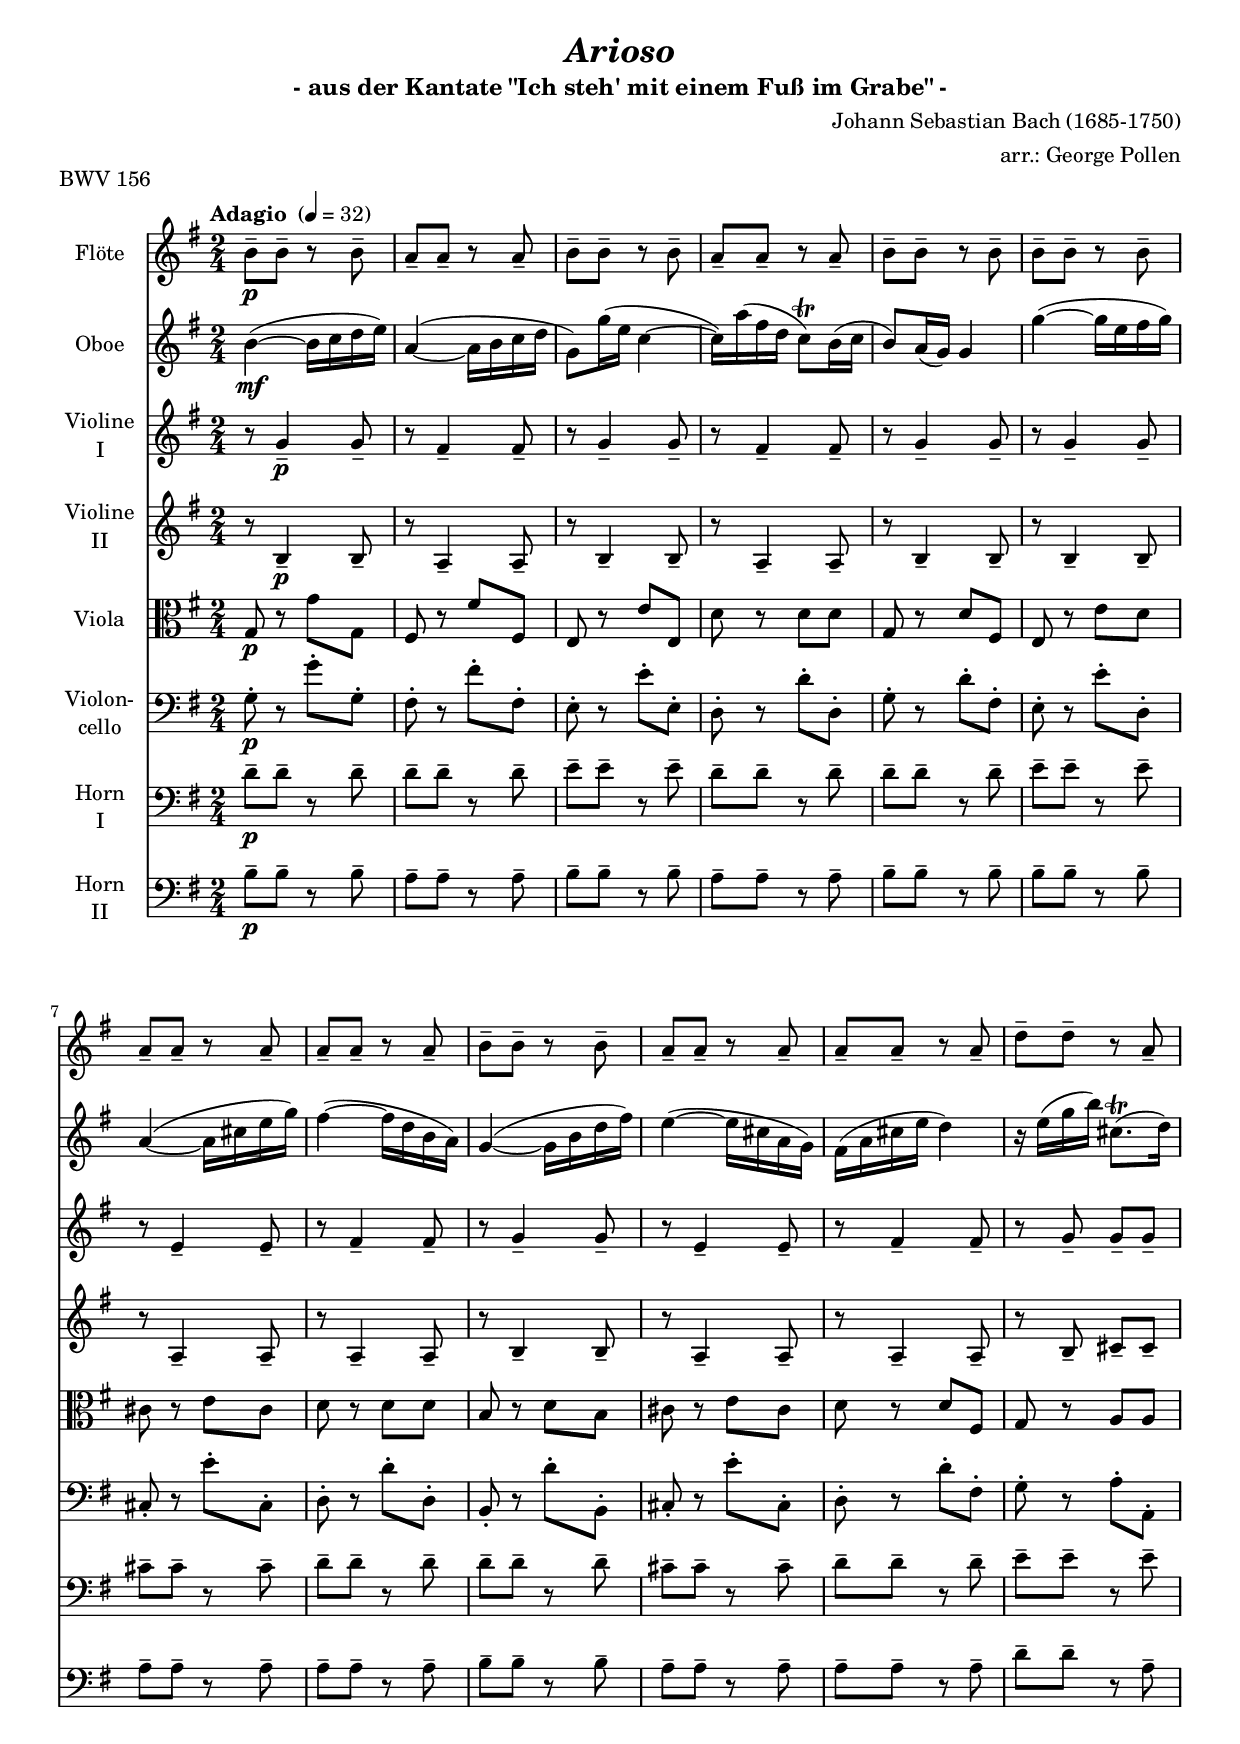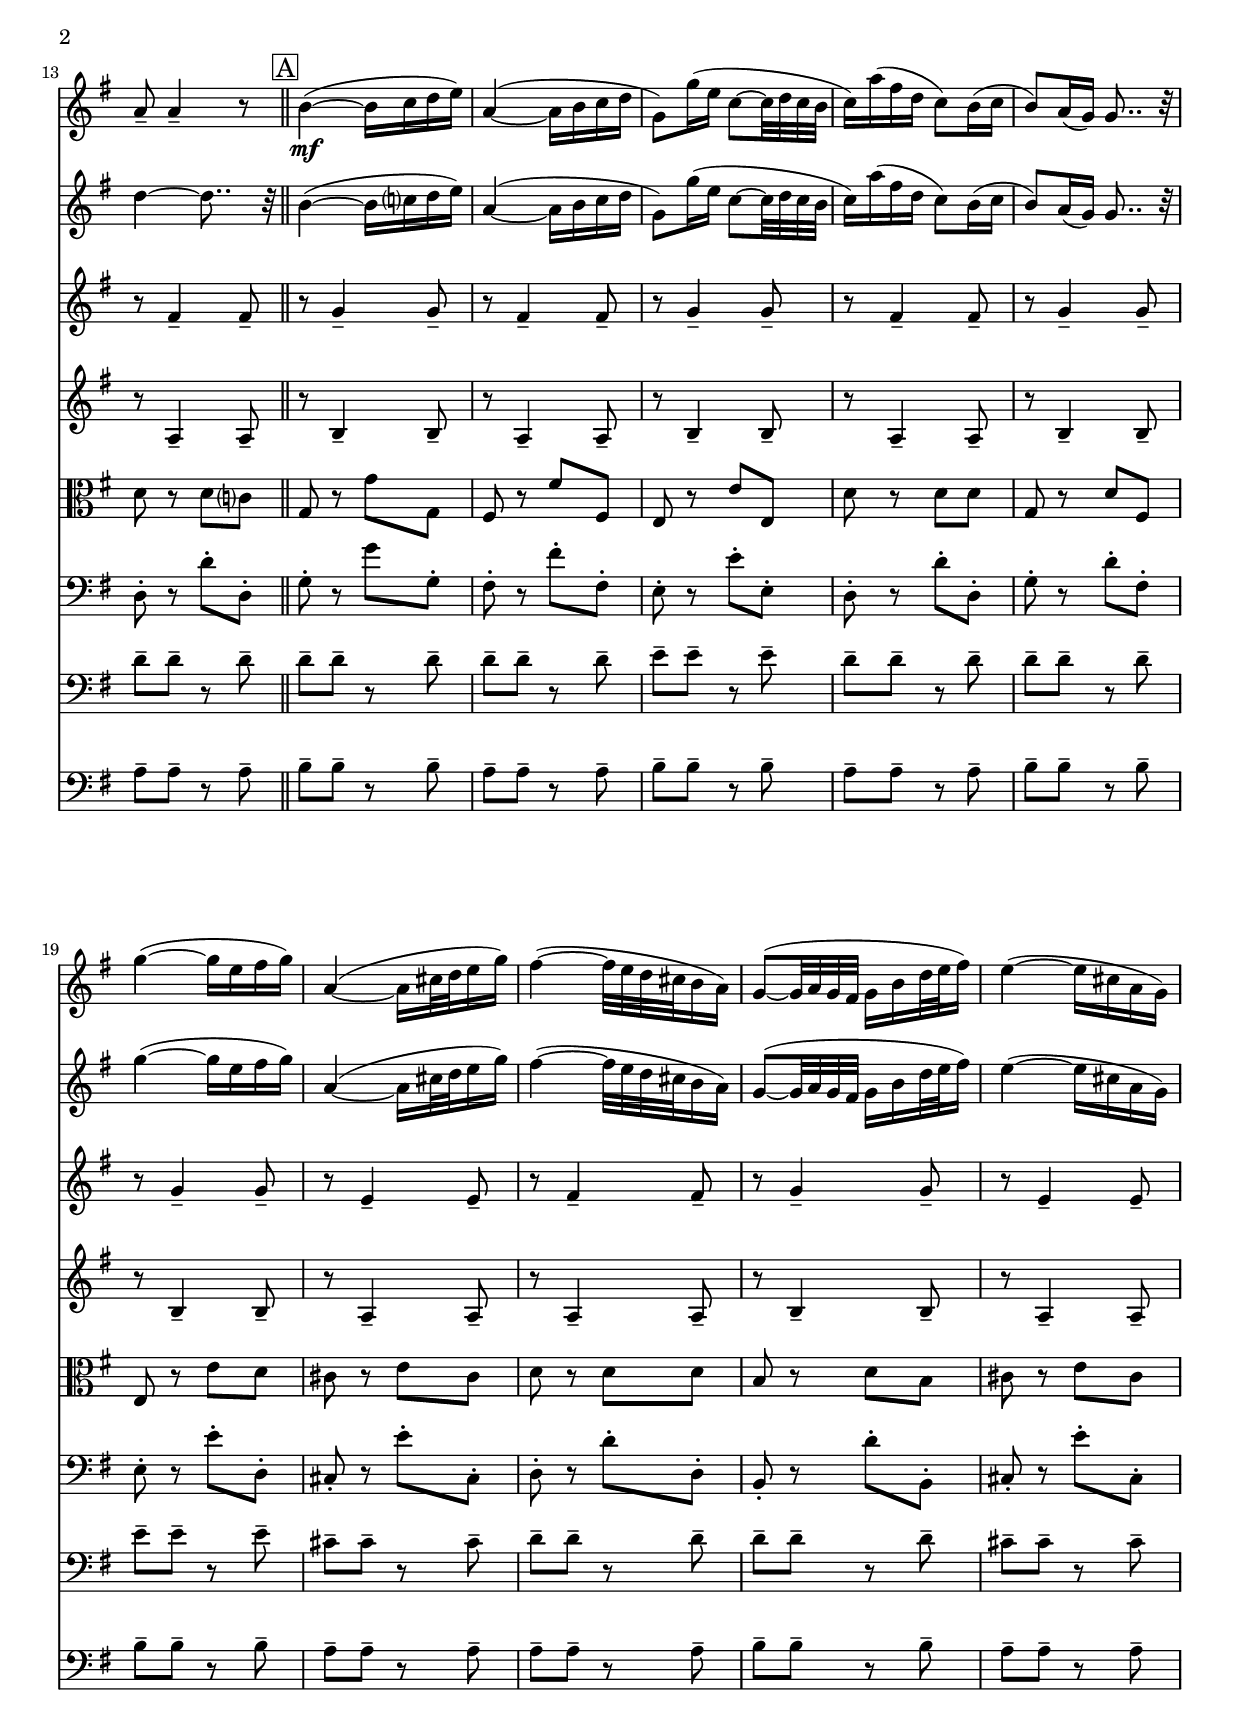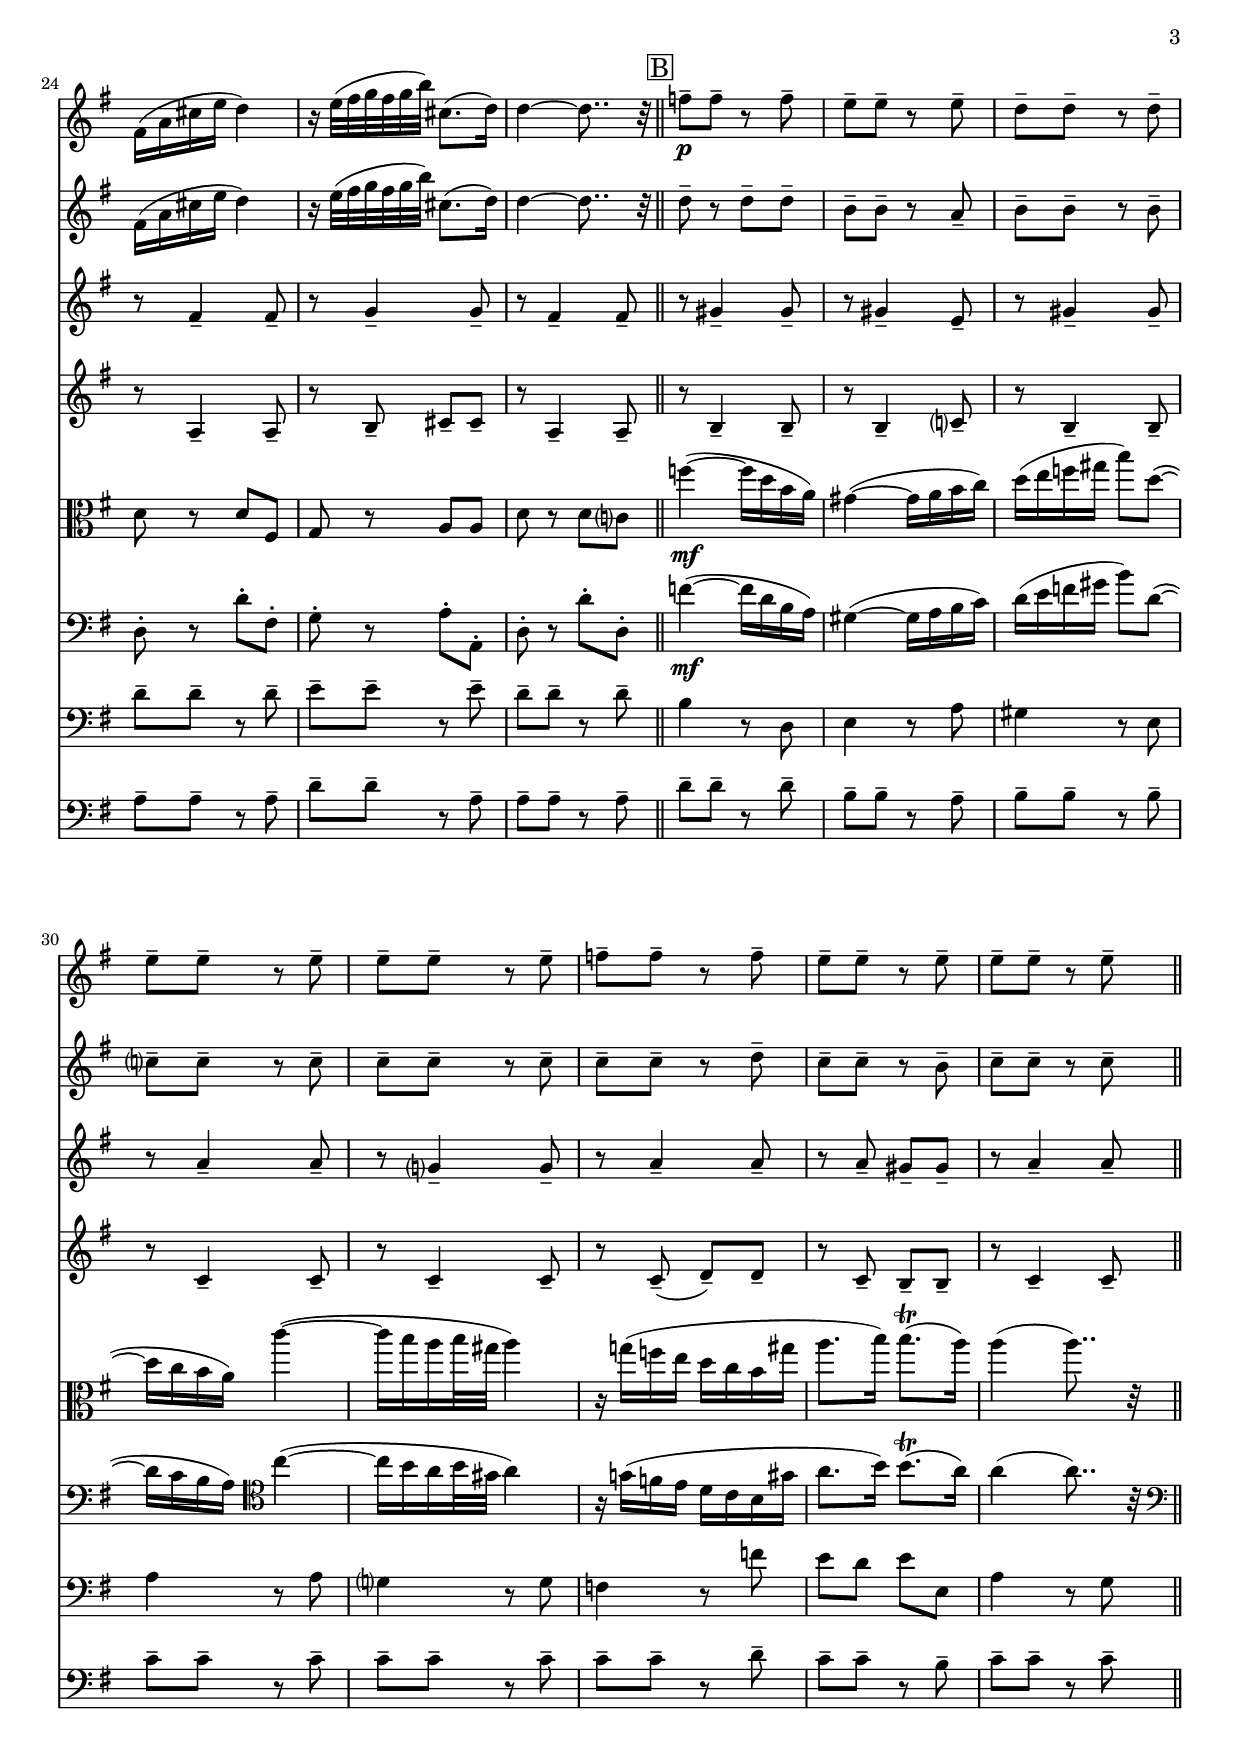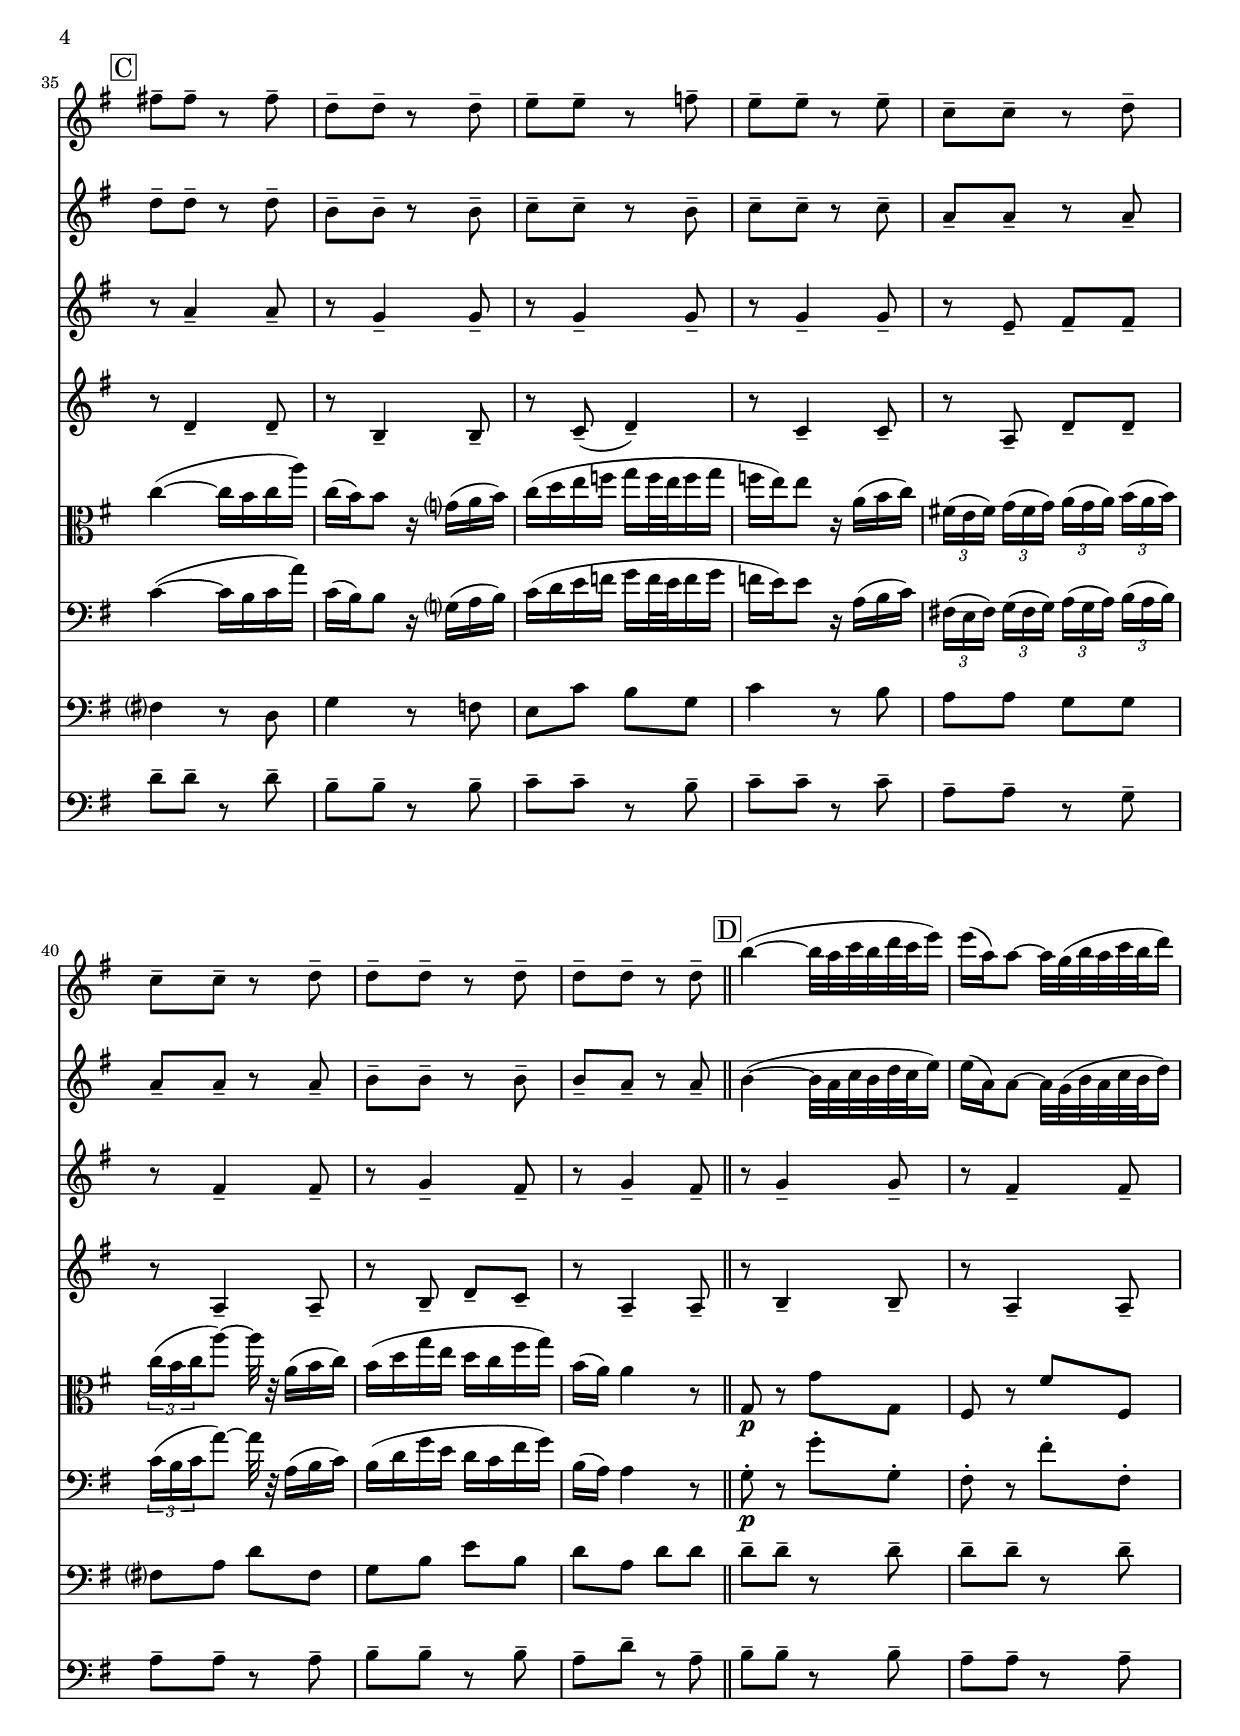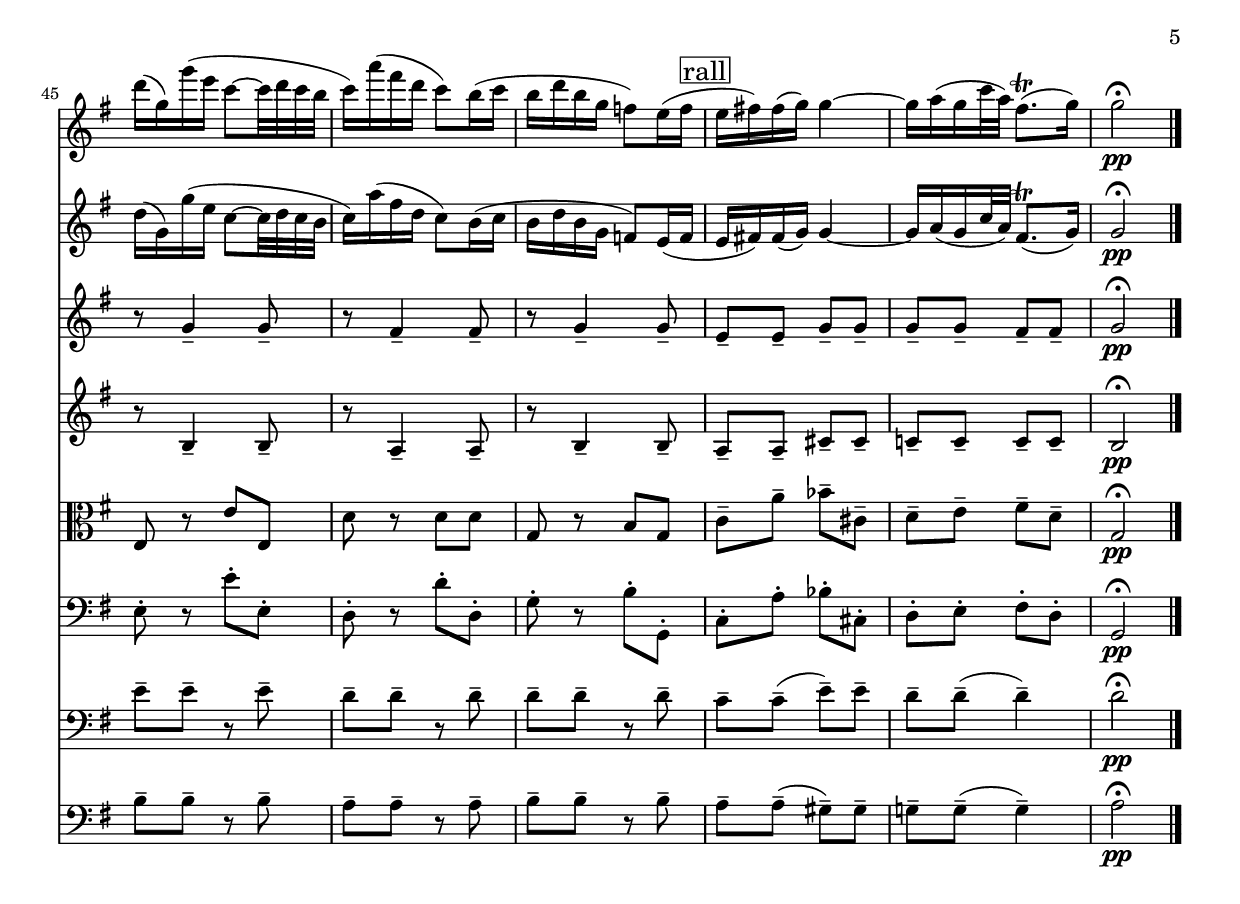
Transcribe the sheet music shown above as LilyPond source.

\version "2.14.2"
\include "deutsch.ly"

#(set-global-staff-size 18.4)

\header {
  title     = \markup \bold \italic "Arioso"
  subtitle  = "- aus der Kantate \"Ich steh' mit einem Fuß im Grabe\" -"
  composer  = "Johann Sebastian Bach (1685-1750)"
  arranger  = "arr.: George Pollen"
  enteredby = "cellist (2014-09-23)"
  piece     = "BWV 156"
}

voiceconsts = {
  \key f \major
  \time 2/4
  \tempo "Adagio " 4=32
  \numericTimeSignature
  \compressFullBarRests
  \set tupletSpannerDuration = #(ly:make-moment 1 8)
}

mifl= "oboe"
mist = "string ensemble 1"
miva = "pizzicato strings"
%miba = "bassoon"
miba = "drawbar organ"

boxa = { \bar "||" \mark \markup \box "A" }
boxb = { \bar "||" \mark \markup \box "B" }
boxc = { \bar "||" \mark \markup \box "C" }
boxd = { \bar "||" \mark \markup \box "D" }

rall = \mark \markup \box "rall"

va = \relative c'' {
   \voiceconsts

   a8--\p a-- r a--
   g-- g-- r g--
   a-- a-- r a--
   g-- g-- r g--
   a-- a-- r a--
   a-- a-- r a--

   g-- g-- r g--
   g-- g-- r g--
   a-- a-- r a--
   g-- g-- r g--
   g-- g-- r g--
   c-- c-- r g--
   g-- g4-- r8 \boxa

   a4(~\mf a16 b c d)
   g,4(~ g16 a b c
   f,8) f'16( d b8~ b32 c b a
   b16) g'( e c b8) a16( b
   a8) g16( f) f8.. r32
   f'4(~ f16 d e f)

   g,4(~ g16 h32 c d16 f)
   e4(~ e32 d c h a16 g)
   f8(~ f32 g f e f16 a c32 d e16)
   d4(~ d16 h g f)
   e( g h d c4)
   r16 d32( e f e f a) h,8.( c16)

   c4~ c8.. r32 \boxb
   es8--\p es-- r es--
   d-- d-- r d--
   c-- c-- r c--
   d-- d-- r d--
   d-- d-- r d--
   es-- es-- r es--
   d-- d-- r d--

   d-- d-- r d-- \boxc
   e!-- e-- r e--
   c-- c-- r c--
   d-- d-- r es--
   d-- d-- r d--
   b-- b-- r c--
   b-- b-- r c--
   c-- c-- r c--

   c-- c-- r c-- \boxd
   a'4(~ a32 g b a c b d16)
   d( g,) g8~ g32 f( a g b a c16)
   c( f,) f'( d b8~ b32 c b a

   b16) g'( e c b8) a16( b
   a c a f es8) d16( es \rall
   d e!) e( f) f4~
   f16 g( f b32 g) e8.(\trill f16)
   f2\fermata\pp \bar "|."
}

vb = \relative c'' {
   \voiceconsts

   a4(~\mf a16 b c d)
   g,4(~ g16 a b c
   f,8) f'16( d b4~
   b16) g'( e c b8)\trill a16( b
   a8) g16( f) f4
   f'(~ f16 d e f)

   g,4(~ g16 h d f)
   e4(~ e16 c a g)
   f4(~ f16 a c e)
   d4(~ d16 h g f)
   e( g h d c4)
   r16 d( f a) h,8.(\trill c16)
   c4~ c8.. r32 \boxa

   a4(~ a16 b? c d)
   g,4(~ g16 a b c
   f,8) f'16( d b8~ b32 c b a
   b16) g'( e c b8) a16( b
   a8) g16( f) f8.. r32
   f'4(~ f16 d e f)

   g,4(~ g16 h32 c d16 f)
   e4(~ e32 d c h a16 g)
   f8(~ f32 g f e f16 a c32 d e16)
   d4(~ d16 h g f)
   e( g h d c4)
   r16 d32( e f e f a) h,8.( c16)

   c4~ c8.. r32 \boxb
   c8-- r c-- c--
   a-- a-- r g--
   a-- a-- r a--
   b?-- b-- r b--
   b-- b-- r b--
   b-- b-- r c--
   b-- b-- r a--

   b-- b-- r b-- \boxc
   c-- c-- r c--
   a-- a-- r a--
   b-- b-- r a--
   b-- b-- r b--
   g-- g-- r g--
   g-- g-- r g--
   a-- a-- r a--

   a-- g-- r g-- \boxd
   a4(~ a32 g b a c b d16)
   d( g,) g8~ g32 f( a g b a c16)
   c( f,) f'( d b8~ b32 c b a

   b16) g'( e c b8) a16( b
   a c a f es8) d16( es \rall
   d e!) e( f) f4~
   f16 g( f b32 g) e8.(\trill f16)
   f2\fermata\pp \bar "|."
}

vc = \relative c' {
   \voiceconsts

   r8 f4--\p f8--
   r e4-- e8--
   r f4-- f8--
   r e4-- e8--
   r f4-- f8--
   r f4-- f8--
   r d4-- d8--
   r e4-- e8--
   r f4-- f8--

   r d4-- d8--
   r e4-- e8--
   r f-- f-- f--
   r e4-- e8-- \boxa
   r f4-- f8--
   r e4-- e8--
   r f4-- f8--
   r e4-- e8--

   r f4-- f8--
   r f4-- f8--
   r d4-- d8--
   r e4-- e8--
   r f4-- f8--
   r d4-- d8--
   r e4-- e8--
   r f4-- f8--
   r e4-- e8-- \boxb

   r fis4-- fis8--
   r fis4-- d8--
   r fis4-- fis8--
   r g4-- g8--
   r f?4-- f8--
   r g4-- g8--
   r g-- fis-- fis--
   r g4-- g8-- \boxc

   r g4-- g8--
   r f4-- f8--
   r f4-- f8--
   r f4-- f8--
   r d-- e-- e--
   r e4-- e8--
   r f4-- e8--
   r f4-- e8-- \boxd

   r f4-- f8--
   r e4-- e8--
   r f4-- f8--
   r e4-- e8--
   r f4-- f8-- \rall

   d-- d-- f-- f--
   f-- f-- e-- e--
   f2\fermata\pp \bar "|."
}

vd = \relative c' {
   \voiceconsts

   r8 a4--\p a8--
   r g4-- g8--
   r a4-- a8--
   r g4-- g8--
   r a4-- a8--
   r a4-- a8--
   r g4-- g8--
   r g4-- g8--
   r a4-- a8--

   r g4-- g8--
   r g4-- g8--
   r a-- h-- h--
   r g4-- g8-- \boxa
   r a4-- a8--
   r g4-- g8--
   r a4-- a8--
   r g4-- g8--

   r a4-- a8--
   r a4-- a8--
   r g4-- g8--
   r g4-- g8--
   r a4-- a8--
   r g4-- g8--
   r g4-- g8--
   r a-- h-- h--

   r g4-- g8-- \boxb
   r a4-- a8--
   r a4-- b?8--
   r a4-- a8--
   r b4-- b8--
   r b4-- b8--
   r b(-- c)-- c--
   r b-- a-- a--

   r b4-- b8-- \boxc
   r c4-- c8--
   r a4-- a8--
   r b(-- c4)--
   r8 b4-- b8--
   r g-- c-- c--
   r g4-- g8--
   r a-- c-- b--
   r g4-- g8-- \boxd

   r a4-- a8--
   r g4-- g8--
   r a4-- a8--
   r g4-- g8--
   r a4-- a8-- \rall

   g-- g8-- h-- h8--
   b!-- b-- b-- b--
   a2\fermata\pp \bar "|."
}

ve = \relative c {
   \voiceconsts
   \clef "alto"

   f8\p r f' f,
   e r e' e,
   d r d'd,
   c' r c c
   f, r c' e,
   d r d' c

   h r d h
   c r c c
   a r c a
   h r d h
   c r c e,
   f r g g
   c r c b? \boxa

   f r f' f,
   e r e' e,
   d r d' d,
   c' r c c
   f, r c' e,
   d r d' c
   h r d h

   c r c c
   a r c a
   h r d h
   c r c e,
   f r g g
   c r c b? \boxb

   es'4(~\mf es16 c a g)
   fis4(~ fis16 g a b)
   c( d es fis a8) c,(~
   c16 b a g) b'4(~
   b16 a g a32 fis g4)
   r16 f!( es d c b a fis'

   g8. a16) a8.(\trill g16)
   g4( g8..) r32 \boxc
   b,4(~ b16 a b g')
   b,( a) a8 r16 f?( g a)
   b( c d es f es32 d es16 f

   es d) d8 r16 g,( a b)
   \times 2/3 { e,!( d e) f[( e f)] g( f g) a[( g a)] }
   \times 2/3 { b( a b } g'8)~ g32 r g,16( a b)

   a( c f d c b e f)
   a,( g) g4 r8 \boxd
   f,\p r f' f,
   e r e' e,
   d r d' d,
   c' r c c
   f, r a f \rall

   b-- g'-- as-- h,--
   c-- d-- e-- c--
   f,2\fermata\pp \bar "|."
}

vf = \relative c {
   \voiceconsts
   \clef "bass"

   f8\p-. r f'-. f,-.
   e-. r e'-. e,-.
   d-. r d'-. d,-.
   c-. r c'-. c,-.
   f-. r c'-. e,-.
   d-. r d'-. c,-.

   h-. r d'-. h,-.
   c-. r c'-. c,-.
   a-. r c'-. a,-.
   h-. r d'-. h,-.
   c-. r c'-. e,-.
   f-. r g-. g,-.
   c-. r c'-. c,-. \boxa

   f-. r f' f,-.
   e-. r e'-. e,-.
   d-. r d'-. d,-.
   c-. r c'-. c,-.
   f-. r c'-. e,-.
   d-. r d'-. c,-.
   h-. r d'-. h,-.

   c-. r c'-. c,-.
   a-. r c'-. a,-.
   h-. r d'-. h,-.
   c-. r c'-. e,-.
   f-. r g-. g,-.
   c-. r c'-. c,-. \boxb

   es'4(~\mf es16 c a g)
   fis4(~ fis16 g a b)
   c( d es fis a8) c,(~
   c16 b a g) \clef "tenor" b'4(~
   b16 a g a32 fis g4)

   r16 f!( es d c b a fis'
   g8. a16) a8.(\trill g16)
   g4( g8..) r32 \clef "bass" \boxc
   b,4(~ b16 a b g')
   b,( a) a8 r16 f?( g a)
   b( c d es f es32 d es16 f

   es d) d8 r16 g,( a b)
   \times 2/3 { e,!( d e) f[( e f)] g( f g) a[( g a)] }
   \times 2/3 { b( a b } g'8)~ g32 r g,16( a b)
   a( c f d c b e f)
   a,( g) g4 r8 \boxd

   f8-.\p r f'-. f,-.
   e-. r e'-. e,-.
   d-. r d'-. d,-.
   c-. r c'-. c,-.
   f-. r a-. f,-. \rall

   b-. g'-. as-. h,-.
   c-. d-. e-. c-.
   f,2\fermata\pp \bar "|."
}

vg = \relative c'' {
   \voiceconsts
   \clef "bass"

   c8--\p c-- r c--
   c-- c-- r c--
   d-- d-- r d--
   c-- c-- r c--
   c-- c-- r c--
   d-- d-- r d--

   h-- h-- r h--
   c-- c-- r c--
   c-- c-- r c--
   h-- h-- r h--
   c-- c-- r c--
   d-- d-- r d--
   c-- c-- r c-- \boxa

   c-- c-- r c--
   c-- c-- r c--
   d-- d-- r d--
   c-- c-- r c--
   c-- c-- r c--
   d-- d-- r d--
   h-- h-- r h--

   c-- c-- r c--
   c-- c-- r c--
   h-- h-- r h--
   c-- c-- r c--
   d-- d-- r d--
   c-- c-- r c-- \boxb

   a4 r8 c,
   d4 r8 g
   fis4 r8 d
   g4 r8 g
   f?4 r8 f
   es4 r8 es'
   d c d d,
   g4 r8 f \boxc

   e?4 r8 c
   f4 r8 es
   d b' a f
   b4 r8 a
   g g f f
   e? g c e,
   f a d a
   c g c c \boxd

   c-- c-- r c--
   c-- c-- r c--
   d-- d-- r d--
   c-- c-- r c--
   c-- c-- r c-- \rall

   b-- b(-- d)-- d--
   c-- c(-- c4)--
   c2\fermata\pp \bar "|."
}

vh = \relative c'' {
   \voiceconsts
   \clef "bass"

   a8--\p a-- r a--
   g-- g-- r g--
   a-- a-- r a--
   g-- g-- r g--
   a-- a-- r a--
   a-- a-- r a--

   g-- g-- r g--
   g-- g-- r g--
   a-- a-- r a--
   g-- g-- r g--
   g-- g-- r g--
   c-- c-- r g--
   g-- g-- r g-- \boxa

   a-- a-- r a--
   g-- g-- r g--
   a-- a-- r a--
   g-- g-- r g--
   a-- a-- r a--
   a-- a-- r a--

   g-- g-- r g--
   g-- g-- r g--
   a-- a-- r a--
   g-- g-- r g--
   g-- g-- r g--
   c-- c-- r g--
   g-- g-- r g-- \boxb

   c-- c-- r c--
   a-- a-- r g--
   a-- a-- r a--
   b-- b-- r b--
   b-- b-- r b--
   b-- b-- r c--
   b-- b-- r a--
   b-- b-- r b-- \boxc

   c-- c-- r c--
   a-- a-- r a--
   b-- b-- r a--
   b-- b-- r b--
   g-- g-- r f--
   g-- g-- r g--
   a-- a-- r a--
   g-- c-- r g-- \boxd

   a-- a-- r a--
   g-- g-- r g--
   a-- a-- r a--
   g-- g-- r g--
   a-- a-- r a-- \rall

   g-- g(-- fis)-- fis--
   f!-- f(-- f4)--
   g2\fermata\pp \bar "|."
}


music = <<
      \new Staff {
        \set Staff.midiInstrument = \mifl
        \set Staff.instrumentName = \markup \center-column { "Flöte" }
        \transpose f g { \va }
      }

      \new Staff {
        \set Staff.midiInstrument = \mifl
        \set Staff.instrumentName = \markup \center-column { "Oboe" }
        \transpose f g { \vb }
      }

      \new Staff {
        \set Staff.midiInstrument = \mist
        \set Staff.instrumentName = \markup \center-column { "Violine" "I" }
        \transpose f g { \vc }
      }

      \new Staff {
        \set Staff.midiInstrument = \mist
        \set Staff.instrumentName = \markup \center-column { "Violine" "II" }
        \transpose f g { \vd }
      }

      \new Staff {
        \set Staff.midiInstrument = \miva
        \set Staff.instrumentName = \markup \center-column { "Viola" }
        \transpose f g { \ve }
      }

      \new Staff {
        \set Staff.midiInstrument = \miva
        \set Staff.instrumentName = \markup \center-column { "Violon-" "cello" }
        \transpose f g { \vf }
      }

      \new Staff {
        \set Staff.midiInstrument = \miba
        \set Staff.instrumentName = \markup \center-column { "Horn" "I" }
        \transpose f g, { \vg }
      }

      \new Staff {
        \set Staff.midiInstrument = \miba
        \set Staff.instrumentName = \markup \center-column { "Horn" "II" }
        \transpose f g, { \vh }
      }
>>

\book {
  \score {
   \music
    \layout {}
  }

  \score {
    \unfoldRepeats \music

    \midi {
      \context {
        \Score
      }
    }
  }
}
